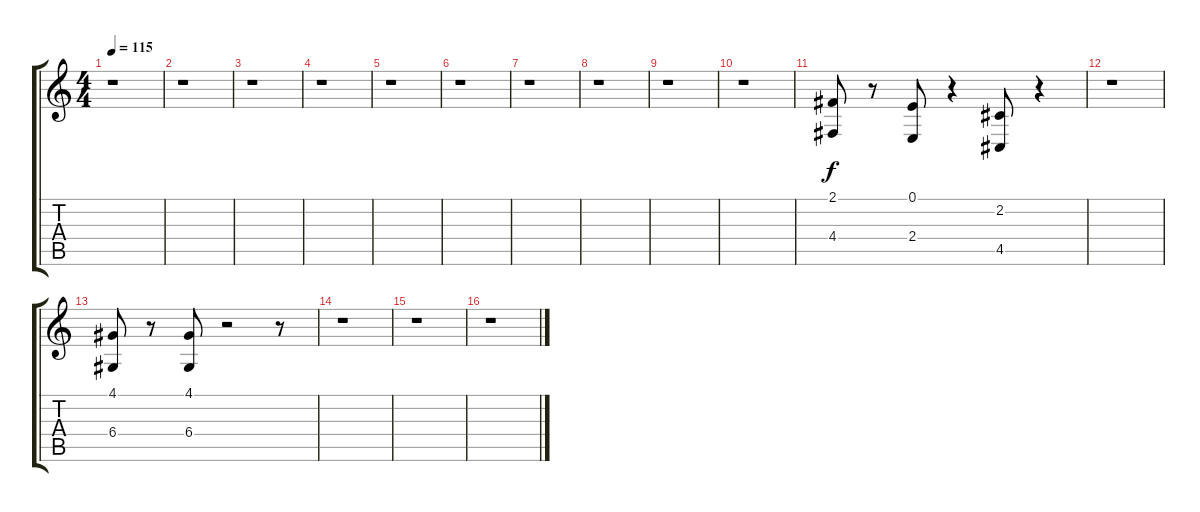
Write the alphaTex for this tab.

\track "" {instrument orchestrahit}
\staff {score tabs}
\tuning (E4 B3 G3 D3 A2 E2) {hide}
\ts (4 4)
\tempo 115
\clef g2
\ks c
r.1{dy f} |
r.1 |
r.1 |
r.1 |
r.1 |
r.1 |
r.1 |
r.1 |
r.1 |
r.1 |
(2.1 4.4).8 r.8 (0.1 2.4).8 r.4 (2.2 4.5).8 r.4 |
r.1 |
(4.1 6.4).8 r.8 (4.1 6.4).8 r.2 r.8 |
r.1 |
r.1 |
r.1
